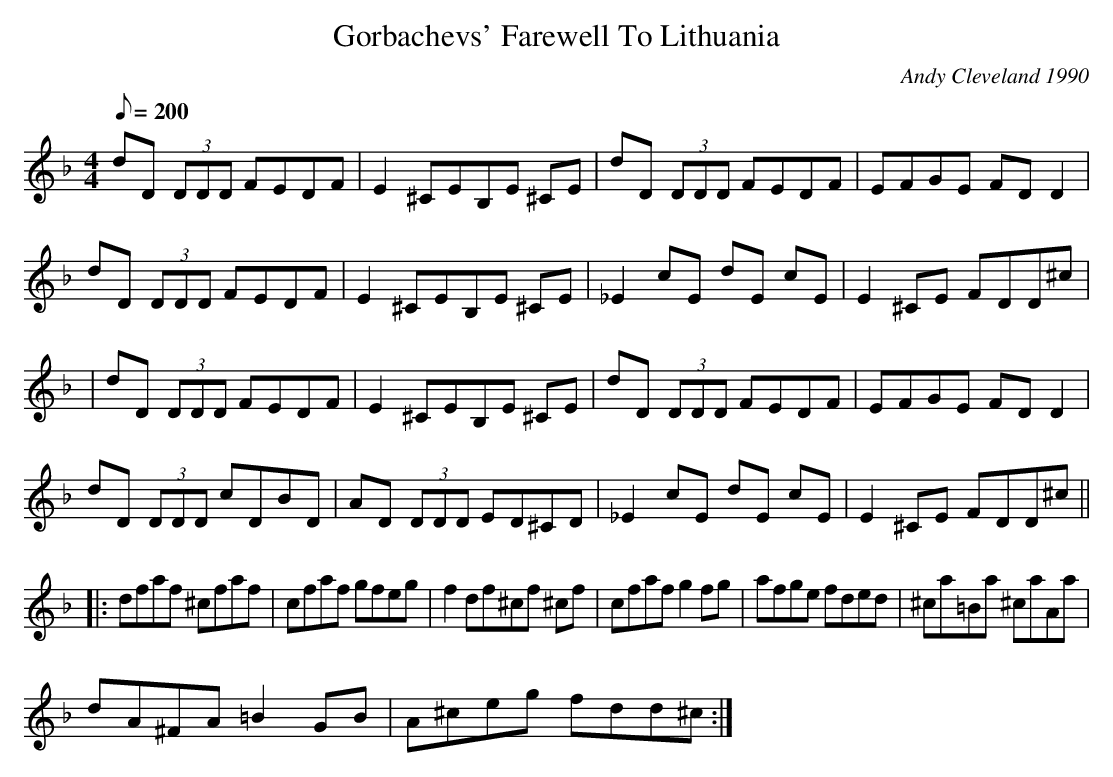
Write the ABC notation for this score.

X:1
T:Gorbachevs' Farewell To Lithuania
M:4/4
L:1/8
Q:200
C:Andy Cleveland 1990
K:Dm
dD (3DDD FEDF|E2 ^CEB,E ^CE|dD (3DDD FEDF|EFGE FDD2|
dD (3DDD FEDF|E2 ^CEB,E ^CE|_E2 cE dE cE|E2 ^CE FDD^c|
|dD (3DDD FEDF|E2 ^CEB,E ^CE|dD (3DDD FEDF|EFGE FDD2|
dD (3DDD cDBD|AD (3DDD ED^CD|_E2 cE dE cE|E2 ^CE FDD^c||
|:dfaf ^cfaf|cfaf gfeg|f2df^cf ^cf|cfaf g2fg|afge fded|^ca=Ba ^caAa|
dA^FA=B2GB|A^ceg fdd^c:|
